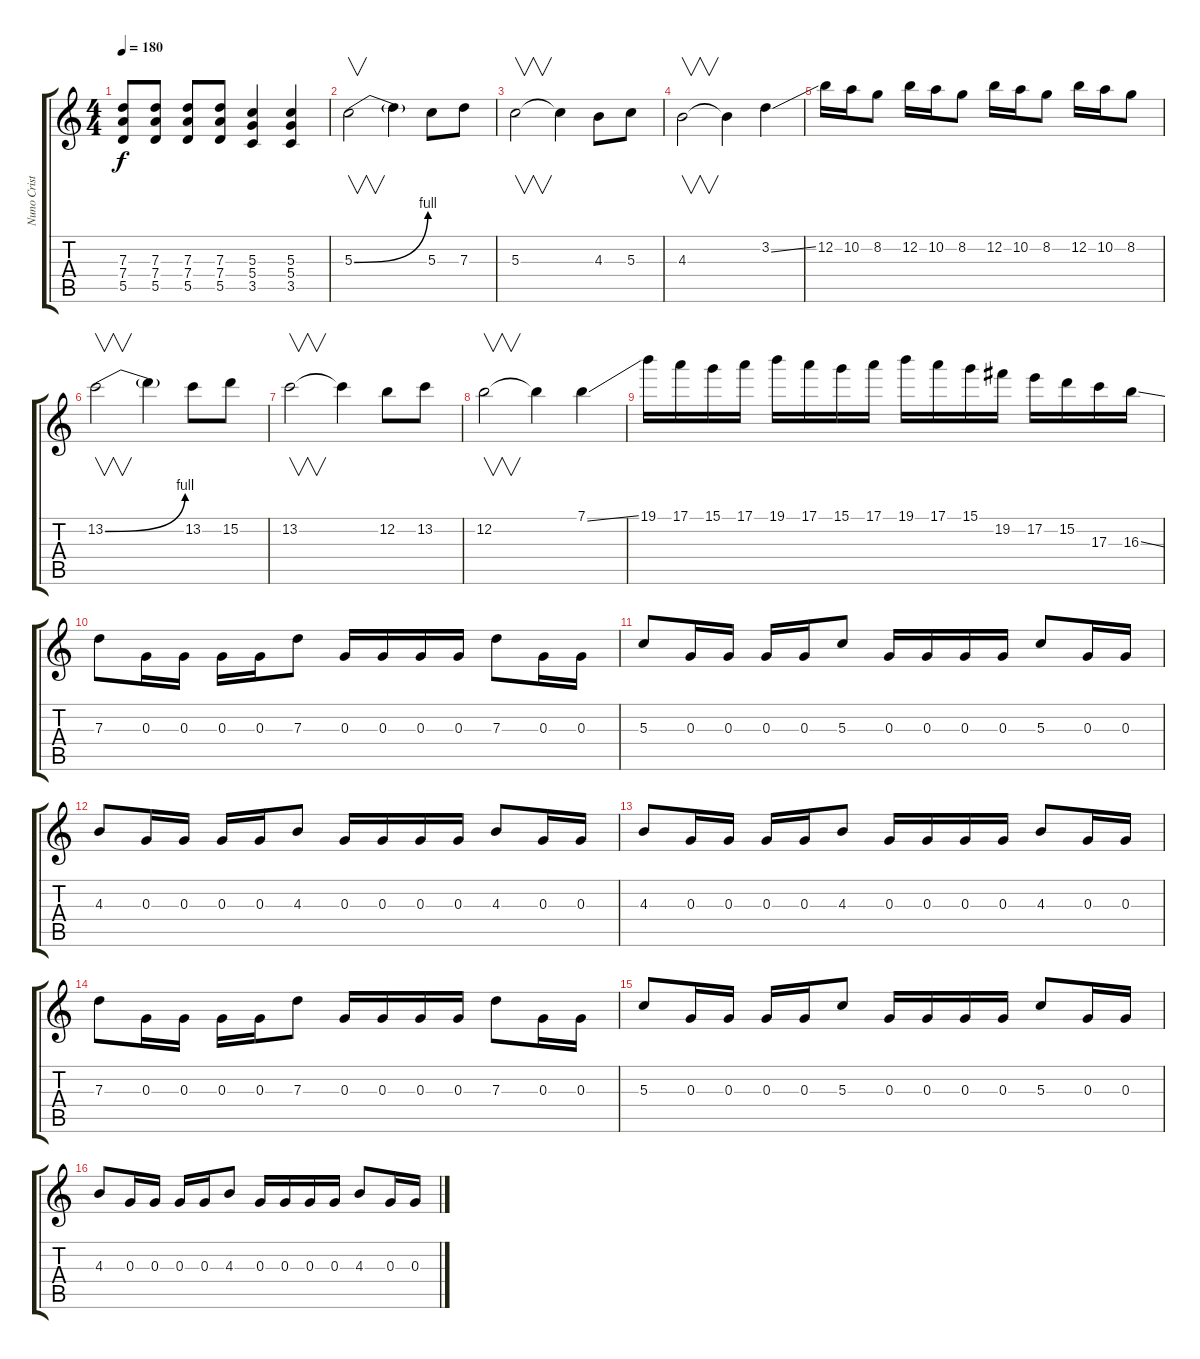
\track ("Nuno Cristóvão" "Nuno Crist") {instrument overdrivenguitar}
\staff {score tabs}
\tuning (E4 B3 G3 D3 A2 E2) {hide}
\ts (4 4)
\tempo 180
\clef g2
\ks c
(7.3 7.4 5.5).8{dy f} (7.3 7.4 5.5).8 (7.3 7.4 5.5).8 (7.3 7.4 5.5).8 (5.3 5.4 3.5).4 (5.3 5.4 3.5).4 |
5.3{be (bend 0 0 60 4)}.2{v} 5.3{t}.4 5.3.8 7.3.8 |
5.3.2{v} 5.3{t}.4 4.3.8 5.3.8 |
4.3.2{v} 4.3{t}.4 3.2{ss}.4 |
12.2.16 10.2.16 8.2.8 12.2.16 10.2.16 8.2.8 12.2.16 10.2.16 8.2.8 12.2.16 10.2.16 8.2.8 |
13.2{be (bend 0 0 60 4)}.2{v} 13.2{t}.4 13.2.8 15.2.8 |
13.2.2{v} 13.2{t}.4 12.2.8 13.2.8 |
12.2.2{v} 12.2{t}.4 7.1{ss}.4 |
19.1.16 17.1.16 15.1.16 17.1.16 19.1.16 17.1.16 15.1.16 17.1.16 19.1.16 17.1.16 15.1.16 19.2.16 17.2.16 15.2.16 17.3.16 16.3{ss}.16 |
7.3.8 0.3.16 0.3.16 0.3.16 0.3.16 7.3.8 0.3.16 0.3.16 0.3.16 0.3.16 7.3.8 0.3.16 0.3.16 |
5.3.8 0.3.16 0.3.16 0.3.16 0.3.16 5.3.8 0.3.16 0.3.16 0.3.16 0.3.16 5.3.8 0.3.16 0.3.16 |
4.3.8 0.3.16 0.3.16 0.3.16 0.3.16 4.3.8 0.3.16 0.3.16 0.3.16 0.3.16 4.3.8 0.3.16 0.3.16 |
4.3.8 0.3.16 0.3.16 0.3.16 0.3.16 4.3.8 0.3.16 0.3.16 0.3.16 0.3.16 4.3.8 0.3.16 0.3.16 |
7.3.8 0.3.16 0.3.16 0.3.16 0.3.16 7.3.8 0.3.16 0.3.16 0.3.16 0.3.16 7.3.8 0.3.16 0.3.16 |
5.3.8 0.3.16 0.3.16 0.3.16 0.3.16 5.3.8 0.3.16 0.3.16 0.3.16 0.3.16 5.3.8 0.3.16 0.3.16 |
4.3.8 0.3.16 0.3.16 0.3.16 0.3.16 4.3.8 0.3.16 0.3.16 0.3.16 0.3.16 4.3.8 0.3.16 0.3.16
